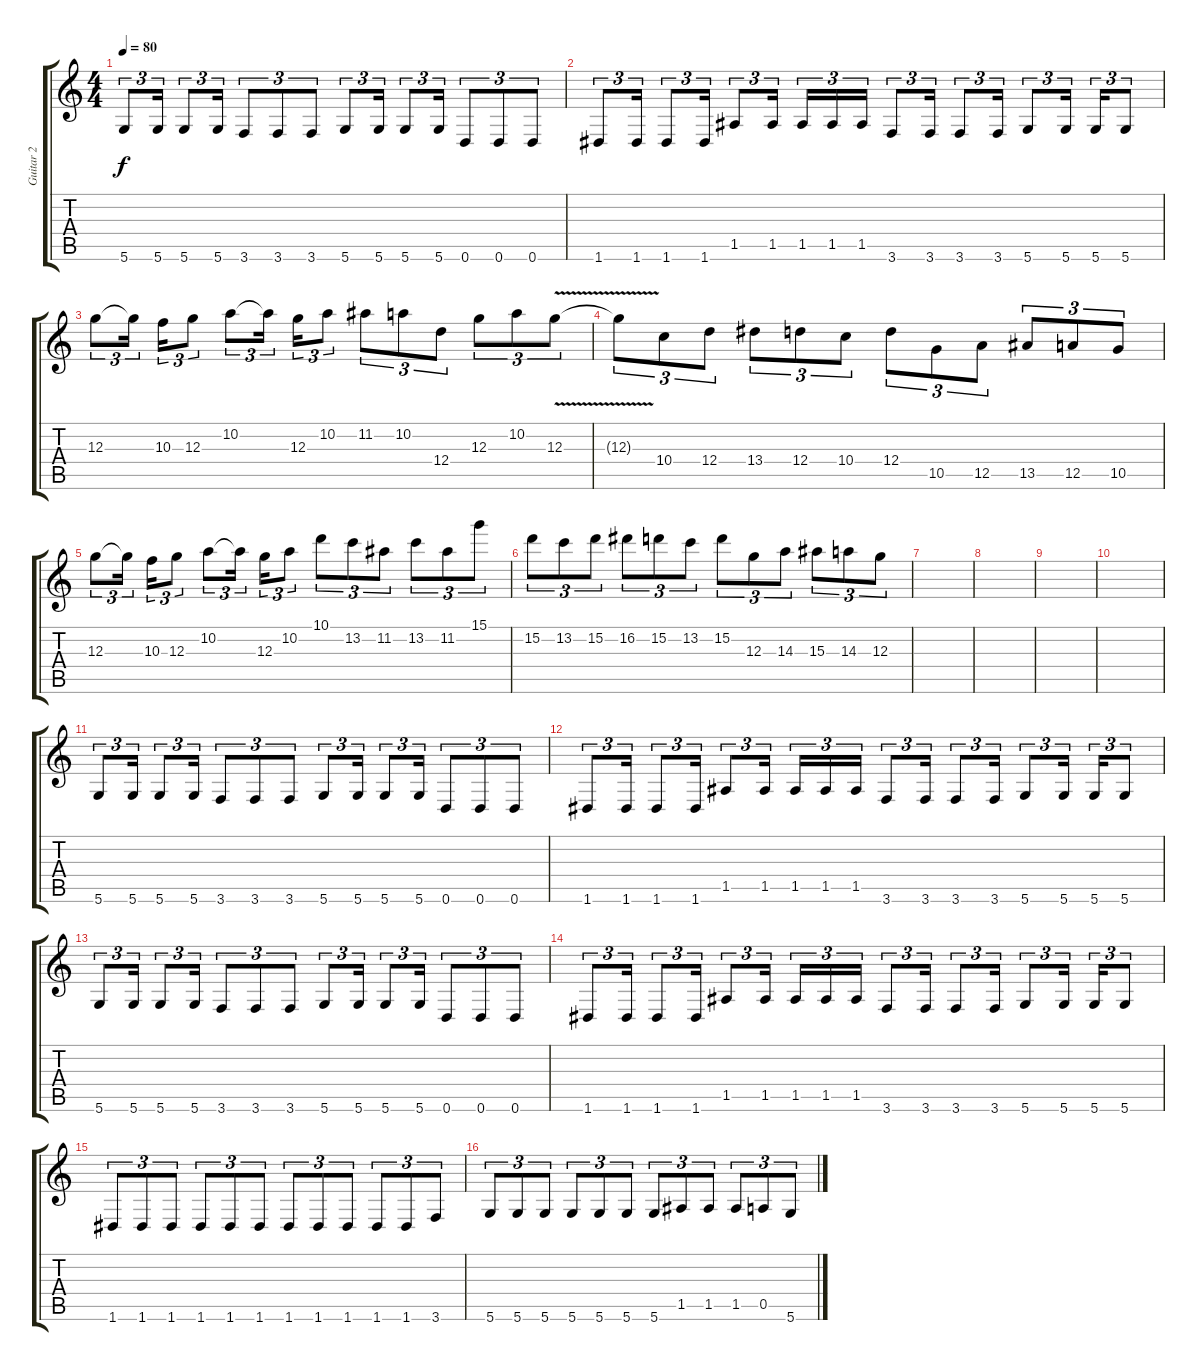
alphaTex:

\track ("Guitar 2" "Guitar 2") {instrument distortionguitar}
\staff {score tabs}
\tuning (E4 B3 G3 D3 A2 D2) {hide}
\ts (4 4)
\tempo 80
\clef g2
\ks c
5.6.8{tu (3 2) dy f} 5.6.16{tu (3 2)} 5.6.8{tu (3 2)} 5.6.16{tu (3 2)} 3.6.8{tu (3 2)} 3.6.8{tu (3 2)} 3.6.8{tu (3 2)} 5.6.8{tu (3 2)} 5.6.16{tu (3 2)} 5.6.8{tu (3 2)} 5.6.16{tu (3 2)} 0.6.8{tu (3 2)} 0.6.8{tu (3 2)} 0.6.8{tu (3 2)} |
1.6.8{tu (3 2)} 1.6.16{tu (3 2)} 1.6.8{tu (3 2)} 1.6.16{tu (3 2)} 1.5.8{tu (3 2)} 1.5.16{tu (3 2)} 1.5.16{tu (3 2)} 1.5.16{tu (3 2)} 1.5.16{tu (3 2)} 3.6.8{tu (3 2)} 3.6.16{tu (3 2)} 3.6.8{tu (3 2)} 3.6.16{tu (3 2)} 5.6.8{tu (3 2)} 5.6.16{tu (3 2)} 5.6.16{tu (3 2)} 5.6.8{tu (3 2)} |
12.3.8{tu (3 2)} 12.3{t}.16{tu (3 2)} 10.3.16{tu (3 2)} 12.3.8{tu (3 2)} 10.2.8{tu (3 2)} 10.2{t}.16{tu (3 2)} 12.3.16{tu (3 2)} 10.2.8{tu (3 2)} 11.2.8{tu (3 2)} 10.2.8{tu (3 2)} 12.4.8{tu (3 2)} 12.3.8{tu (3 2)} 10.2.8{tu (3 2)} 12.3{v}.8{tu (3 2)} |
12.3{t}.8{tu (3 2)} 10.4.8{tu (3 2)} 12.4.8{tu (3 2)} 13.4.8{tu (3 2)} 12.4.8{tu (3 2)} 10.4.8{tu (3 2)} 12.4.8{tu (3 2)} 10.5.8{tu (3 2)} 12.5.8{tu (3 2)} 13.5.8{tu (3 2)} 12.5.8{tu (3 2)} 10.5.8{tu (3 2)} |
12.3.8{tu (3 2)} 12.3{t}.16{tu (3 2)} 10.3.16{tu (3 2)} 12.3.8{tu (3 2)} 10.2.8{tu (3 2)} 10.2{t}.16{tu (3 2)} 12.3.16{tu (3 2)} 10.2.8{tu (3 2)} 10.1.8{tu (3 2)} 13.2.8{tu (3 2)} 11.2.8{tu (3 2)} 13.2.8{tu (3 2)} 11.2.8{tu (3 2)} 15.1.8{tu (3 2)} |
15.2.8{tu (3 2)} 13.2.8{tu (3 2)} 15.2.8{tu (3 2)} 16.2.8{tu (3 2)} 15.2.8{tu (3 2)} 13.2.8{tu (3 2)} 15.2.8{tu (3 2)} 12.3.8{tu (3 2)} 14.3.8{tu (3 2)} 15.3.8{tu (3 2)} 14.3.8{tu (3 2)} 12.3.8{tu (3 2)} |
|
|
|
|
5.6.8{tu (3 2)} 5.6.16{tu (3 2)} 5.6.8{tu (3 2)} 5.6.16{tu (3 2)} 3.6.8{tu (3 2)} 3.6.8{tu (3 2)} 3.6.8{tu (3 2)} 5.6.8{tu (3 2)} 5.6.16{tu (3 2)} 5.6.8{tu (3 2)} 5.6.16{tu (3 2)} 0.6.8{tu (3 2)} 0.6.8{tu (3 2)} 0.6.8{tu (3 2)} |
1.6.8{tu (3 2)} 1.6.16{tu (3 2)} 1.6.8{tu (3 2)} 1.6.16{tu (3 2)} 1.5.8{tu (3 2)} 1.5.16{tu (3 2)} 1.5.16{tu (3 2)} 1.5.16{tu (3 2)} 1.5.16{tu (3 2)} 3.6.8{tu (3 2)} 3.6.16{tu (3 2)} 3.6.8{tu (3 2)} 3.6.16{tu (3 2)} 5.6.8{tu (3 2)} 5.6.16{tu (3 2)} 5.6.16{tu (3 2)} 5.6.8{tu (3 2)} |
5.6.8{tu (3 2)} 5.6.16{tu (3 2)} 5.6.8{tu (3 2)} 5.6.16{tu (3 2)} 3.6.8{tu (3 2)} 3.6.8{tu (3 2)} 3.6.8{tu (3 2)} 5.6.8{tu (3 2)} 5.6.16{tu (3 2)} 5.6.8{tu (3 2)} 5.6.16{tu (3 2)} 0.6.8{tu (3 2)} 0.6.8{tu (3 2)} 0.6.8{tu (3 2)} |
1.6.8{tu (3 2)} 1.6.16{tu (3 2)} 1.6.8{tu (3 2)} 1.6.16{tu (3 2)} 1.5.8{tu (3 2)} 1.5.16{tu (3 2)} 1.5.16{tu (3 2)} 1.5.16{tu (3 2)} 1.5.16{tu (3 2)} 3.6.8{tu (3 2)} 3.6.16{tu (3 2)} 3.6.8{tu (3 2)} 3.6.16{tu (3 2)} 5.6.8{tu (3 2)} 5.6.16{tu (3 2)} 5.6.16{tu (3 2)} 5.6.8{tu (3 2)} |
1.6.8{tu (3 2)} 1.6.8{tu (3 2)} 1.6.8{tu (3 2)} 1.6.8{tu (3 2)} 1.6.8{tu (3 2)} 1.6.8{tu (3 2)} 1.6.8{tu (3 2)} 1.6.8{tu (3 2)} 1.6.8{tu (3 2)} 1.6.8{tu (3 2)} 1.6.8{tu (3 2)} 3.6.8{tu (3 2)} |
5.6.8{tu (3 2)} 5.6.8{tu (3 2)} 5.6.8{tu (3 2)} 5.6.8{tu (3 2)} 5.6.8{tu (3 2)} 5.6.8{tu (3 2)} 5.6.8{tu (3 2)} 1.5.8{tu (3 2)} 1.5.8{tu (3 2)} 1.5.8{tu (3 2)} 0.5.8{tu (3 2)} 5.6.8{tu (3 2)}
